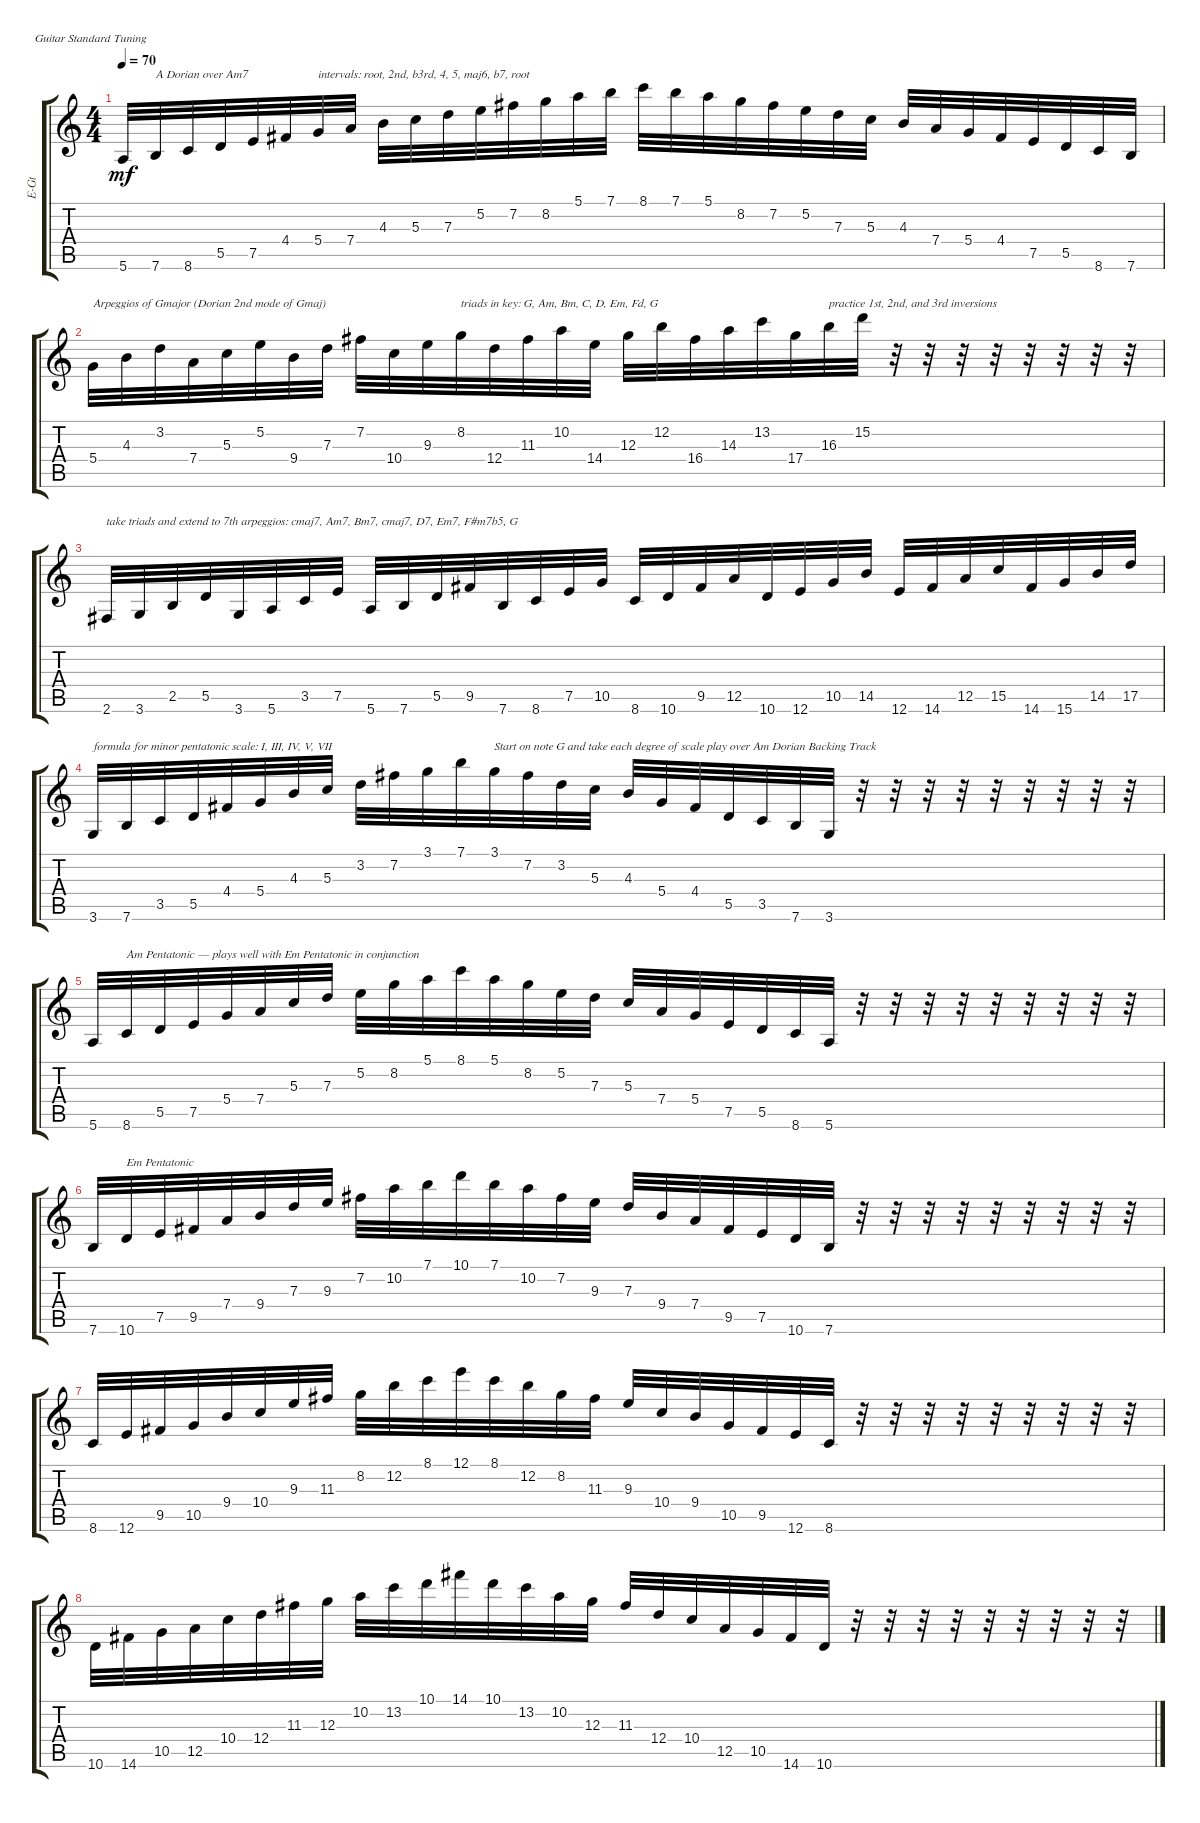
\defaultSystemsLayout 4
\bracketExtendMode groupsimilarinstruments
\otherSystemsTrackNameOrientation horizontal
\track ("Electric Guitar" "E-Gt") {instrument overdrivenguitar}
\staff {score tabs}
\tuning (E4 B3 G3 D3 A2 E2)
\ts (4 4)
\tempo 70
\clef g2
\ks c
5.6.32{dy mf instrument overdrivenguitar beam Up} 7.6.32{txt "A Dorian over Am7" beam Up} 8.6.32{beam Up} 5.5.32{beam Up} 7.5.32{beam Up} 4.4{acc #}.32{beam Up} 5.4.32{txt "intervals: root, 2nd, b3rd, 4, 5, maj6, b7, root" beam Up} 7.4.32{beam Up} 4.3.32{beam Down} 5.3.32{beam Down} 7.3.32{beam Down} 5.2.32{beam Down} 7.2{acc #}.32{beam Down} 8.2.32{beam Down} 5.1.32{beam Down} 7.1.32{beam Down} 8.1.32{beam Down} 7.1.32{beam Down} 5.1.32{beam Down} 8.2.32{beam Down} 7.2{acc #}.32{beam Down} 5.2.32{beam Down} 7.3.32{beam Down} 5.3.32{beam Down} 4.3.32{beam Up} 7.4.32{beam Up} 5.4.32{beam Up} 4.4{acc #}.32{beam Up} 7.5.32{beam Up} 5.5.32{beam Up} 8.6.32{beam Up} 7.6.32{beam Up} |
5.4.32{txt "Arpeggios of Gmajor (Dorian 2nd mode of Gmaj)" beam Down} 4.3.32{beam Down} 3.2.32{beam Down} 7.4.32{beam Down} 5.3.32{beam Down} 5.2.32{beam Down} 9.4.32{beam Down} 7.3.32{beam Down} 7.2{acc #}.32{beam Down} 10.4.32{beam Down} 9.3.32{beam Down} 8.2.32{txt "triads in key: G, Am, Bm, C, D, Em, Fd, G" beam Down} 12.4.32{beam Down} 11.3{acc #}.32{beam Down} 10.2.32{beam Down} 14.4.32{beam Down} 12.3.32{beam Down} 12.2.32{beam Down} 16.4{acc #}.32{beam Down} 14.3.32{beam Down} 13.2.32{beam Down} 17.4.32{beam Down} 16.3.32{txt "practice 1st, 2nd, and 3rd inversions" beam Down} 15.2.32{beam Down} r.32{beam Down} r.32{beam Down} r.32{beam Down} r.32{beam Down} r.32{beam Down} r.32{beam Down} r.32{beam Down} r.32{beam Down} |
2.6{acc #}.32{txt "take triads and extend to 7th arpeggios: cmaj7, Am7, Bm7, cmaj7, D7, Em7, F#m7b5, G" beam Up} 3.6.32{beam Up} 2.5.32{beam Up} 5.5.32{beam Up} 3.6.32{beam Up} 5.6.32{beam Up} 3.5.32{beam Up} 7.5.32{beam Up} 5.6.32{beam Up} 7.6.32{beam Up} 5.5.32{beam Up} 9.5{acc #}.32{beam Up} 7.6.32{beam Up} 8.6.32{beam Up} 7.5.32{beam Up} 10.5.32{beam Up} 8.6.32{beam Up} 10.6.32{beam Up} 9.5{acc #}.32{beam Up} 12.5.32{beam Up} 10.6.32{beam Up} 12.6.32{beam Up} 10.5.32{beam Up} 14.5.32{beam Up} 12.6.32{beam Up} 14.6{acc #}.32{beam Up} 12.5.32{beam Up} 15.5.32{beam Up} 14.6{acc #}.32{beam Up} 15.6.32{beam Up} 14.5.32{beam Up} 17.5.32{beam Up} |
3.6.32{txt "formula for minor pentatonic scale: I, III, IV, V, VII" beam Up} 7.6.32{beam Up} 3.5.32{beam Up} 5.5.32{beam Up} 4.4{acc #}.32{beam Up} 5.4.32{beam Up} 4.3.32{beam Up} 5.3.32{beam Up} 3.2.32{beam Down} 7.2{acc #}.32{beam Down} 3.1.32{beam Down} 7.1.32{beam Down} 3.1.32{txt "Start on note G and take each degree of scale play over Am Dorian Backing Track" beam Down} 7.2{acc #}.32{beam Down} 3.2.32{beam Down} 5.3.32{beam Down} 4.3.32{beam Up} 5.4.32{beam Up} 4.4{acc #}.32{beam Up} 5.5.32{beam Up} 3.5.32{beam Up} 7.6.32{beam Up} 3.6.32{beam Up} r.32{beam Down} r.32{beam Down} r.32{beam Down} r.32{beam Down} r.32{beam Down} r.32{beam Down} r.32{beam Down} r.32{beam Down} r.32{beam Down} |
5.6.32{beam Up} 8.6.32{txt "Am Pentatonic — plays well with Em Pentatonic in conjunction" beam Up} 5.5.32{beam Up} 7.5.32{beam Up} 5.4.32{beam Up} 7.4.32{beam Up} 5.3.32{beam Up} 7.3.32{beam Up} 5.2.32{beam Down} 8.2.32{beam Down} 5.1.32{beam Down} 8.1.32{beam Down} 5.1.32{beam Down} 8.2.32{beam Down} 5.2.32{beam Down} 7.3.32{beam Down} 5.3.32{beam Up} 7.4.32{beam Up} 5.4.32{beam Up} 7.5.32{beam Up} 5.5.32{beam Up} 8.6.32{beam Up} 5.6.32{beam Up} r.32{beam Down} r.32{beam Down} r.32{beam Down} r.32{beam Down} r.32{beam Down} r.32{beam Down} r.32{beam Down} r.32{beam Down} r.32{beam Down} |
7.6.32{beam Up} 10.6.32{txt "Em Pentatonic" beam Up} 7.5.32{beam Up} 9.5{acc #}.32{beam Up} 7.4.32{beam Up} 9.4.32{beam Up} 7.3.32{beam Up} 9.3.32{beam Up} 7.2{acc #}.32{beam Down} 10.2.32{beam Down} 7.1.32{beam Down} 10.1.32{beam Down} 7.1.32{beam Down} 10.2.32{beam Down} 7.2{acc #}.32{beam Down} 9.3.32{beam Down} 7.3.32{beam Up} 9.4.32{beam Up} 7.4.32{beam Up} 9.5{acc #}.32{beam Up} 7.5.32{beam Up} 10.6.32{beam Up} 7.6.32{beam Up} r.32{beam Down} r.32{beam Down} r.32{beam Down} r.32{beam Down} r.32{beam Down} r.32{beam Down} r.32{beam Down} r.32{beam Down} r.32{beam Down} |
8.6.32{beam Up} 12.6.32{beam Up} 9.5{acc #}.32{beam Up} 10.5.32{beam Up} 9.4.32{beam Up} 10.4.32{beam Up} 9.3.32{beam Up} 11.3{acc #}.32{beam Up} 8.2.32{beam Down} 12.2.32{beam Down} 8.1.32{beam Down} 12.1.32{beam Down} 8.1.32{beam Down} 12.2.32{beam Down} 8.2.32{beam Down} 11.3{acc #}.32{beam Down} 9.3.32{beam Up} 10.4.32{beam Up} 9.4.32{beam Up} 10.5.32{beam Up} 9.5{acc #}.32{beam Up} 12.6.32{beam Up} 8.6.32{beam Up} r.32{beam Down} r.32{beam Down} r.32{beam Down} r.32{beam Down} r.32{beam Down} r.32{beam Down} r.32{beam Down} r.32{beam Down} r.32{beam Down} |
10.6.32{beam Down} 14.6{acc #}.32{beam Down} 10.5.32{beam Down} 12.5.32{beam Down} 10.4.32{beam Down} 12.4.32{beam Down} 11.3{acc #}.32{beam Down} 12.3.32{beam Down} 10.2.32{beam Down} 13.2.32{beam Down} 10.1.32{beam Down} 14.1{acc #}.32{beam Down} 10.1.32{beam Down} 13.2.32{beam Down} 10.2.32{beam Down} 12.3.32{beam Down} 11.3{acc #}.32{beam Up} 12.4.32{beam Up} 10.4.32{beam Up} 12.5.32{beam Up} 10.5.32{beam Up} 14.6{acc #}.32{beam Up} 10.6.32{beam Up} r.32{beam Down} r.32{beam Down} r.32{beam Down} r.32{beam Down} r.32{beam Down} r.32{beam Down} r.32{beam Down} r.32{beam Down} r.32{beam Down}
